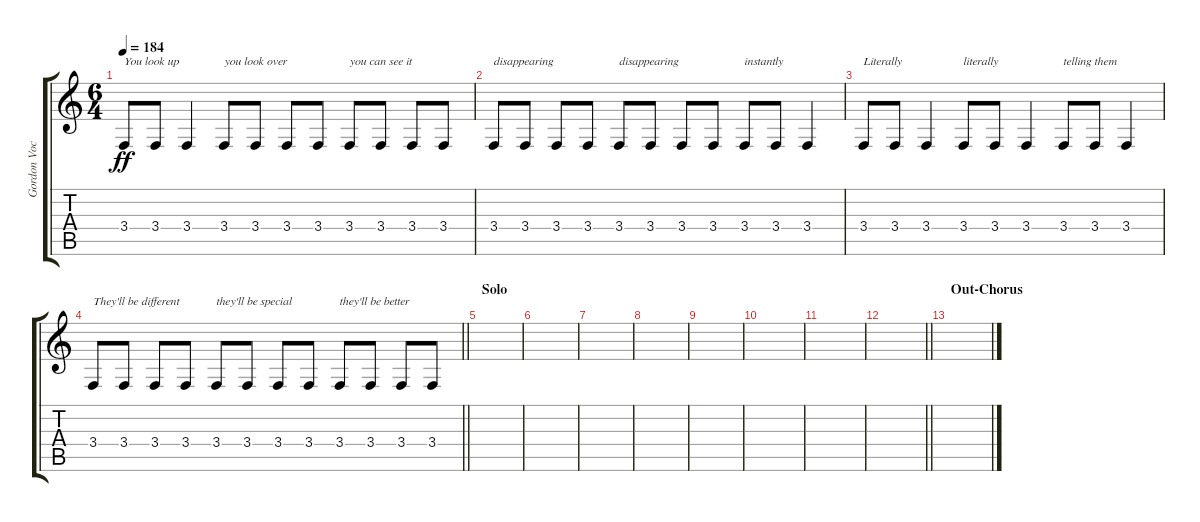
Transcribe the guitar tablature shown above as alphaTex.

\track ("Gordon Vocals" "Gordon Voc") {instrument choiraahs}
\staff {score tabs}
\tuning (E4 B3 G3 D3 A2 E2) {hide}
\ts (6 4)
\tempo 184
\clef g2
\ks c
3.4.8{txt "You look up" dy ff} 3.4.8 3.4.4 3.4.8{txt "you look over"} 3.4.8 3.4.8 3.4.8 3.4.8{txt "you can see it"} 3.4.8 3.4.8 3.4.8 |
3.4.8{txt "disappearing"} 3.4.8 3.4.8 3.4.8 3.4.8{txt "disappearing"} 3.4.8 3.4.8 3.4.8 3.4.8{txt "instantly"} 3.4.8 3.4.4 |
3.4.8{txt "Literally"} 3.4.8 3.4.4 3.4.8{txt "literally"} 3.4.8 3.4.4 3.4.8{txt "telling them"} 3.4.8 3.4.4 |
\barLineRight lightlight
3.4.8{txt "They'll be different"} 3.4.8 3.4.8 3.4.8 3.4.8{txt "they'll be special"} 3.4.8 3.4.8 3.4.8 3.4.8{txt "they'll be better"} 3.4.8 3.4.8 3.4.8 |
\section ("" "Solo")
|
|
|
|
|
|
|
\barLineRight lightlight
|
\section ("" "Out-Chorus")
